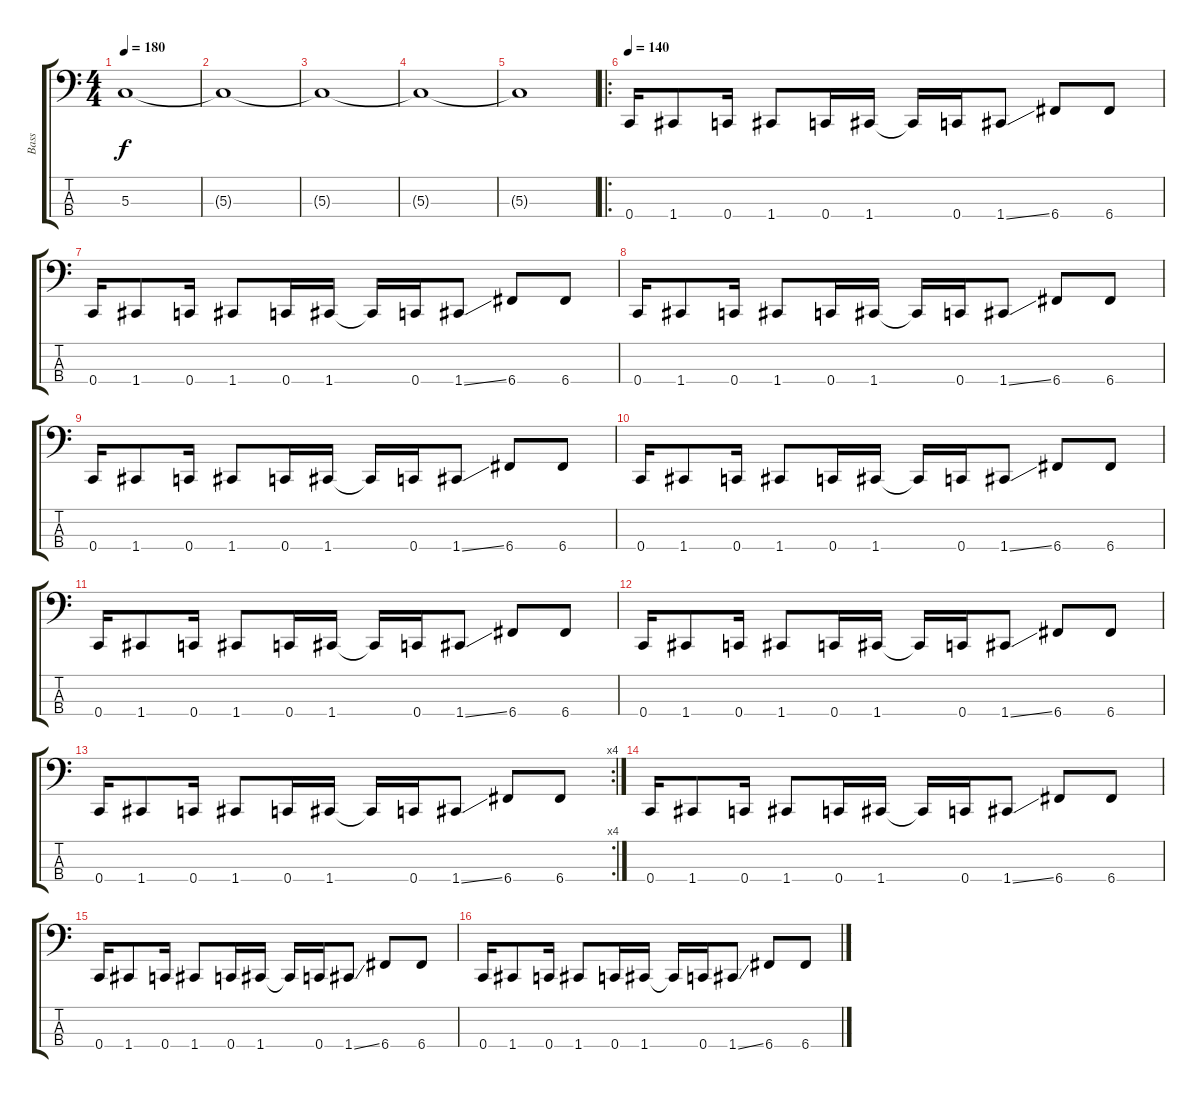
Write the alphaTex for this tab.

\track ("Bass" "Bass") {instrument electricbasspick}
\staff {score tabs}
\tuning (F2 C2 G1 C1) {hide}
\ts (4 4)
\tempo 180
\clef f4
\ks c
5.3{t}.1{dy f} |
5.3{t}.1 |
5.3{t}.1 |
5.3{t}.1 |
5.3{t}.1 |
\ro
\tempo 140
0.4.16 1.4.8 0.4.16 1.4.8 0.4.16 1.4.16 1.4{t}.16 0.4.16 1.4{ss}.8 6.4.8 6.4.8 |
0.4.16 1.4.8 0.4.16 1.4.8 0.4.16 1.4.16 1.4{t}.16 0.4.16 1.4{ss}.8 6.4.8 6.4.8 |
0.4.16 1.4.8 0.4.16 1.4.8 0.4.16 1.4.16 1.4{t}.16 0.4.16 1.4{ss}.8 6.4.8 6.4.8 |
0.4.16 1.4.8 0.4.16 1.4.8 0.4.16 1.4.16 1.4{t}.16 0.4.16 1.4{ss}.8 6.4.8 6.4.8 |
0.4.16 1.4.8 0.4.16 1.4.8 0.4.16 1.4.16 1.4{t}.16 0.4.16 1.4{ss}.8 6.4.8 6.4.8 |
0.4.16 1.4.8 0.4.16 1.4.8 0.4.16 1.4.16 1.4{t}.16 0.4.16 1.4{ss}.8 6.4.8 6.4.8 |
0.4.16 1.4.8 0.4.16 1.4.8 0.4.16 1.4.16 1.4{t}.16 0.4.16 1.4{ss}.8 6.4.8 6.4.8 |
\rc 4
0.4.16 1.4.8 0.4.16 1.4.8 0.4.16 1.4.16 1.4{t}.16 0.4.16 1.4{ss}.8 6.4.8 6.4.8 |
0.4.16 1.4.8 0.4.16 1.4.8 0.4.16 1.4.16 1.4{t}.16 0.4.16 1.4{ss}.8 6.4.8 6.4.8 |
0.4.16 1.4.8 0.4.16 1.4.8 0.4.16 1.4.16 1.4{t}.16 0.4.16 1.4{ss}.8 6.4.8 6.4.8 |
0.4.16 1.4.8 0.4.16 1.4.8 0.4.16 1.4.16 1.4{t}.16 0.4.16 1.4{ss}.8 6.4.8 6.4.8
